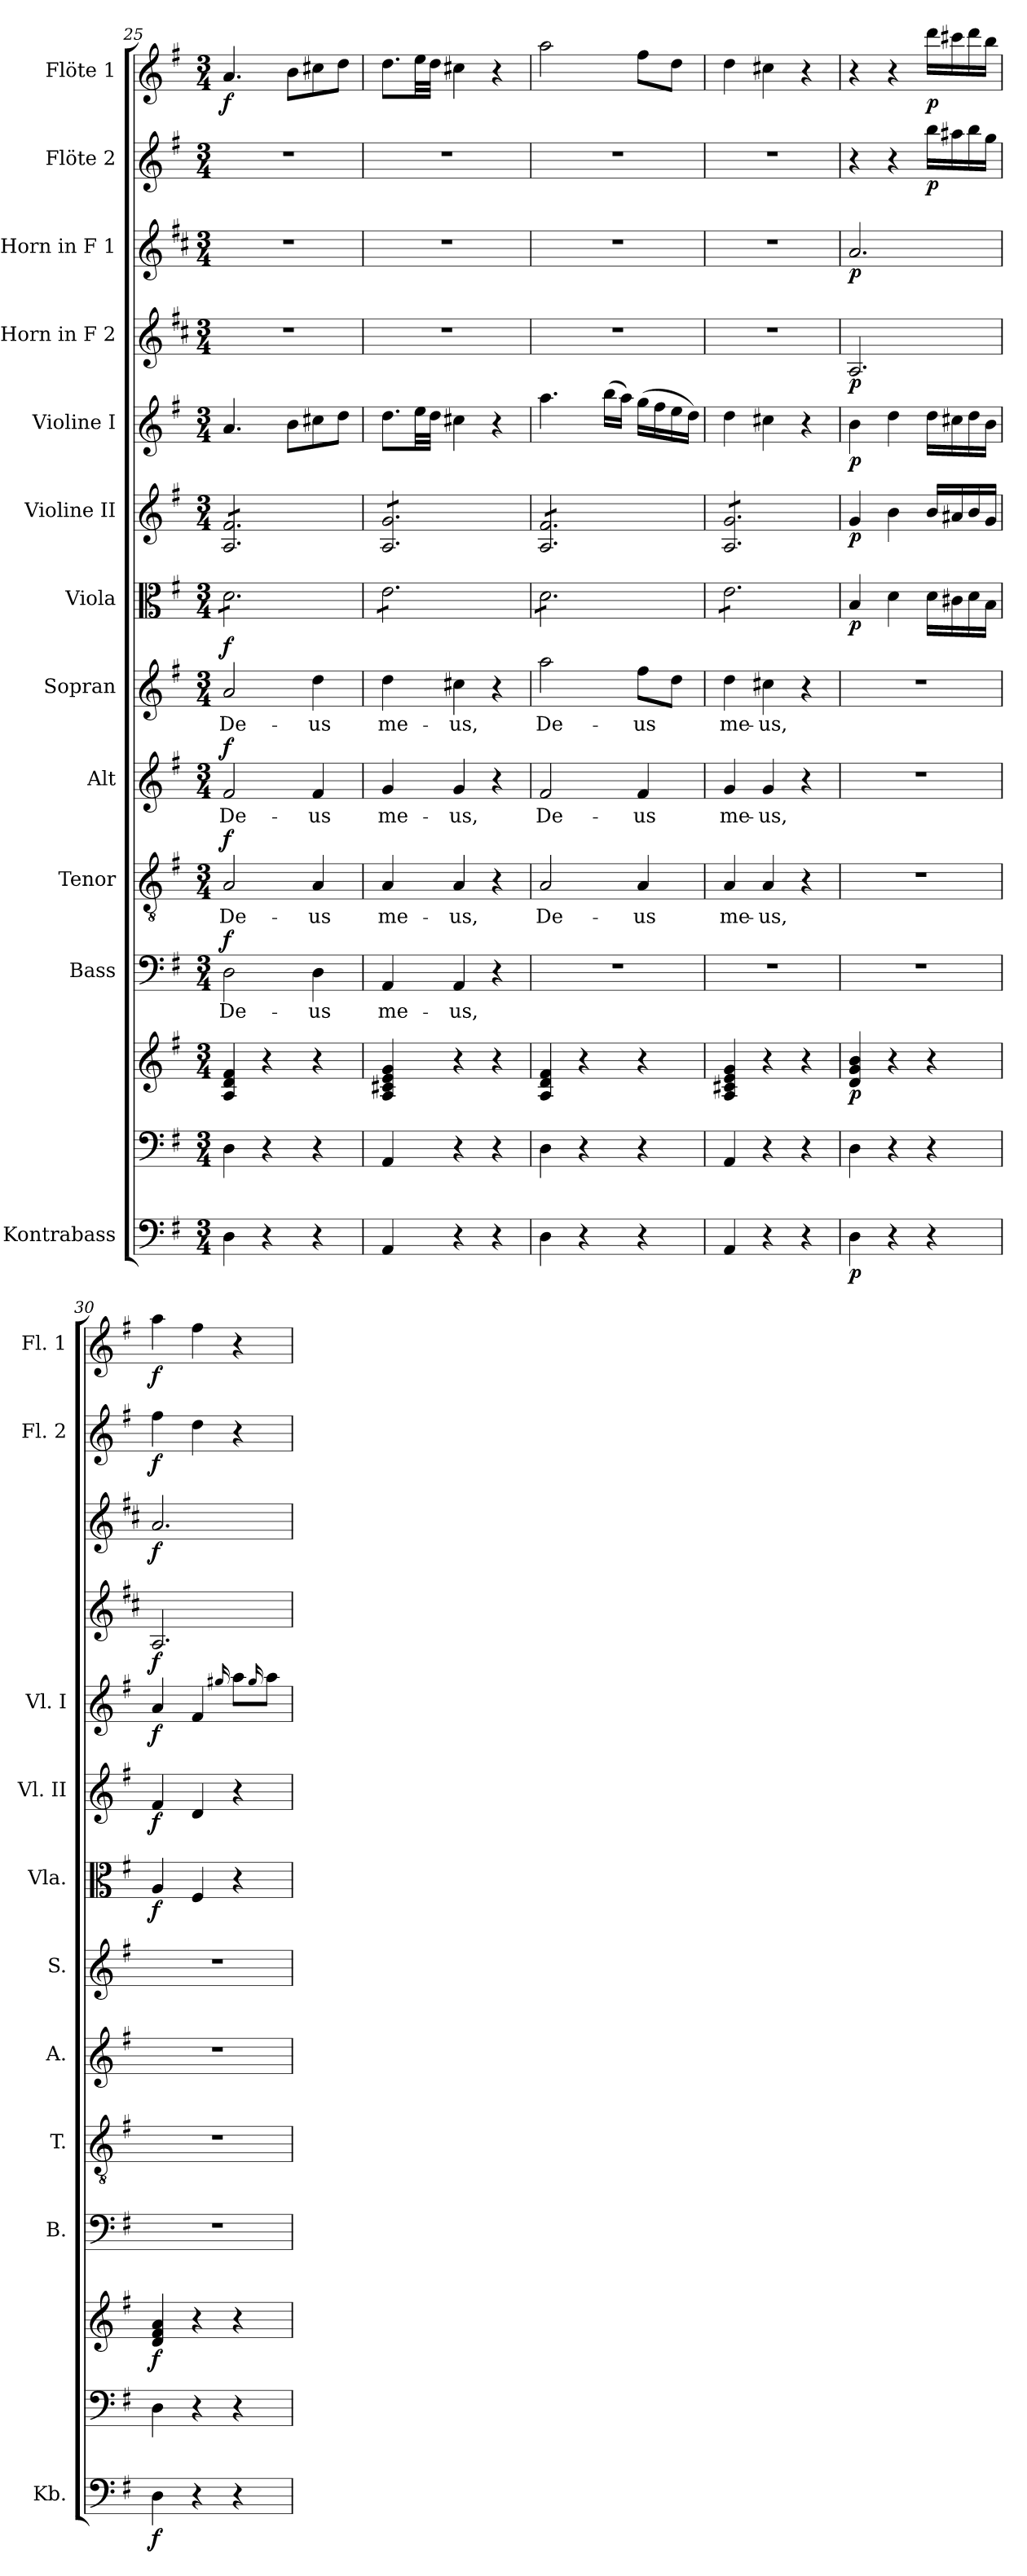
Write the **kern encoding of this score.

**kern	**dynam	**kern	**kern	**dynam	**kern	**text	**dynam	**kern	**text	**dynam	**kern	**text	**dynam	**kern	**text	**dynam	**kern	**dynam	**kern	**dynam	**kern	**dynam	**kern	**dynam	**kern	**dynam	**kern	**dynam	**kern	**dynam
*part13	*part13	*part12	*part12	*part12	*part11	*part11	*part11	*part10	*part10	*part10	*part9	*part9	*part9	*part8	*part8	*part8	*part7	*part7	*part6	*part6	*part5	*part5	*part4	*part4	*part3	*part3	*part2	*part2	*part1	*part1
*staff14	*staff14	*staff13	*staff12	*staff12/13	*staff11	*staff11	*staff11	*staff10	*staff10	*staff10	*staff9	*staff9	*staff9	*staff8	*staff8	*staff8	*staff7	*staff7	*staff6	*staff6	*staff5	*staff5	*staff4	*staff4	*staff3	*staff3	*staff2	*staff2	*staff1	*staff1
*I"Kontrabass	*	*	*	*	*I"Bass	*	*	*I"Tenor	*	*	*I"Alt	*	*	*I"Sopran	*	*	*I"Viola	*	*I"Violine II	*	*I"Violine I	*	*I"Horn in F 2	*	*I"Horn in F 1	*	*I"Flöte 2	*	*I"Flöte 1	*
*I'Kb.	*	*	*	*	*I'B.	*	*	*I'T.	*	*	*I'A.	*	*	*I'S.	*	*	*I'Vla.	*	*I'Vl. II	*	*I'Vl. I	*	*	*	*	*	*I'Fl. 2	*	*I'Fl. 1	*
*clefF4	*	*clefF4	*clefG2	*	*clefF4	*	*	*clefGv2	*	*	*clefG2	*	*	*clefG2	*	*	*clefC3	*	*clefG2	*	*clefG2	*	*clefG2	*	*clefG2	*	*clefG2	*	*clefG2	*
*ITrd7c12	*	*	*	*	*	*	*	*	*	*	*	*	*	*	*	*	*	*	*	*	*	*	*ITrd4c7	*	*ITrd4c7	*	*	*	*	*
*k[f#]	*	*k[f#]	*k[f#]	*	*k[f#]	*	*	*k[f#]	*	*	*k[f#]	*	*	*k[f#]	*	*	*k[f#]	*	*k[f#]	*	*k[f#]	*	*k[f#]	*	*k[f#]	*	*k[f#]	*	*k[f#]	*
*G:	*	*G:	*G:	*	*G:	*	*	*G:	*	*	*G:	*	*	*G:	*	*	*G:	*	*G:	*	*G:	*	*G:	*	*G:	*	*G:	*	*G:	*
*M3/4	*	*M3/4	*M3/4	*	*M3/4	*	*	*M3/4	*	*	*M3/4	*	*	*M3/4	*	*	*M3/4	*	*M3/4	*	*M3/4	*	*M3/4	*	*M3/4	*	*M3/4	*	*M3/4	*
=25	=25	=25	=25	=25	=25	=25	=25	=25	=25	=25	=25	=25	=25	=25	=25	=25	=25	=25	=25	=25	=25	=25	=25	=25	=25	=25	=25	=25	=25	=25
!	!	!	!	!	!	!LO:LY:b	!LO:DY:a	!	!LO:LY:b	!LO:DY:a	!	!LO:LY:b	!LO:DY:a	!	!LO:LY:b	!LO:DY:a	!	!	!	!	!	!	!	!	!	!	!	!	!	!LO:DY:b
*	*	*	*	*	*	*	*	*	*	*	*	*	*	*	*	*	*tremolo	*	*	*	*	*	*	*	*	*	*	*	*	*
*	*	*	*	*	*	*	*	*	*	*	*	*	*	*	*	*	*	*	*tremolo	*	*	*	*	*	*	*	*	*	*	*
4DD\	.	4D\	4A/ 4d/ 4f#/	.	2D\	De-	f	2A/	De-	f	2f#/	De-	f	2a/	De-	f	8d\L	.	8A/ 8f#/L	.	4.a/	.	2.r	.	2.r	.	2.r	.	4.a/	f
.	.	.	.	.	.	.	.	.	.	.	.	.	.	.	.	.	8d\	.	8A/ 8f#/	.	.	.	.	.	.	.	.	.	.	.
4r	.	4r	4r	.	.	.	.	.	.	.	.	.	.	.	.	.	8d\	.	8A/ 8f#/	.	.	.	.	.	.	.	.	.	.	.
.	.	.	.	.	.	.	.	.	.	.	.	.	.	.	.	.	8d\	.	8A/ 8f#/	.	8b\L	.	.	.	.	.	.	.	8b\L	.
!	!	!	!	!	!	!LO:LY:b	!	!	!LO:LY:b	!	!	!LO:LY:b	!	!	!LO:LY:b	!	!	!	!	!	!	!	!	!	!	!	!	!	!	!
4r	.	4r	4r	.	4D\	-us	.	4A/	-us	.	4f#/	-us	.	4dd\	-us	.	8d\	.	8A/ 8f#/	.	8cc#X\	.	.	.	.	.	.	.	8cc#X\	.
.	.	.	.	.	.	.	.	.	.	.	.	.	.	.	.	.	8d\J	.	8A/ 8f#/J	.	8dd\J	.	.	.	.	.	.	.	8dd\J	.
=26	=26	=26	=26	=26	=26	=26	=26	=26	=26	=26	=26	=26	=26	=26	=26	=26	=26	=26	=26	=26	=26	=26	=26	=26	=26	=26	=26	=26	=26	=26
!	!	!	!	!	!	!LO:LY:b	!	!	!LO:LY:b	!	!	!LO:LY:b	!	!	!LO:LY:b	!	!	!	!	!	!	!	!	!	!	!	!	!	!	!
4AAA/	.	4AA/	4A/ 4c#X/ 4e/ 4g/	.	4AA/	me-	.	4A/	me-	.	4g/	me-	.	4dd\	me-	.	8e\L	.	8A/ 8g/L	.	8.dd\L	.	2.r	.	2.r	.	2.r	.	8.dd\L	.
.	.	.	.	.	.	.	.	.	.	.	.	.	.	.	.	.	8e\	.	8A/ 8g/	.	.	.	.	.	.	.	.	.	.	.
.	.	.	.	.	.	.	.	.	.	.	.	.	.	.	.	.	.	.	.	.	32ee\LL	.	.	.	.	.	.	.	32ee\LL	.
.	.	.	.	.	.	.	.	.	.	.	.	.	.	.	.	.	.	.	.	.	32dd\JJJ	.	.	.	.	.	.	.	32dd\JJJ	.
!	!	!	!	!	!	!LO:LY:b	!	!	!LO:LY:b	!	!	!LO:LY:b	!	!	!LO:LY:b	!	!	!	!	!	!	!	!	!	!	!	!	!	!	!
4r	.	4r	4r	.	4AA/	-us,	.	4A/	-us,	.	4g/	-us,	.	4cc#X\	-us,	.	8e\	.	8A/ 8g/	.	4cc#X\	.	.	.	.	.	.	.	4cc#X\	.
.	.	.	.	.	.	.	.	.	.	.	.	.	.	.	.	.	8e\	.	8A/ 8g/	.	.	.	.	.	.	.	.	.	.	.
4r	.	4r	4r	.	4r	.	.	4r	.	.	4r	.	.	4r	.	.	8e\	.	8A/ 8g/	.	4r	.	.	.	.	.	.	.	4r	.
.	.	.	.	.	.	.	.	.	.	.	.	.	.	.	.	.	8e\J	.	8A/ 8g/J	.	.	.	.	.	.	.	.	.	.	.
!!LO:PB:g=z
=27	=27	=27	=27	=27	=27	=27	=27	=27	=27	=27	=27	=27	=27	=27	=27	=27	=27	=27	=27	=27	=27	=27	=27	=27	=27	=27	=27	=27	=27	=27
!	!	!	!	!	!	!	!	!	!LO:LY:b	!	!	!LO:LY:b	!	!	!LO:LY:b	!	!	!	!	!	!	!	!	!	!	!	!	!	!	!
4DD\	.	4D\	4A/ 4d/ 4f#/	.	2.r	.	.	2A/	De-	.	2f#/	De-	.	2aa\	De-	.	8d\L	.	8A/ 8f#/L	.	4.aa\	.	2.r	.	2.r	.	2.r	.	2aa\	.
.	.	.	.	.	.	.	.	.	.	.	.	.	.	.	.	.	8d\	.	8A/ 8f#/	.	.	.	.	.	.	.	.	.	.	.
4r	.	4r	4r	.	.	.	.	.	.	.	.	.	.	.	.	.	8d\	.	8A/ 8f#/	.	.	.	.	.	.	.	.	.	.	.
.	.	.	.	.	.	.	.	.	.	.	.	.	.	.	.	.	8d\	.	8A/ 8f#/	.	(>16bb\LL	.	.	.	.	.	.	.	.	.
.	.	.	.	.	.	.	.	.	.	.	.	.	.	.	.	.	.	.	.	.	16aa\JJ)	.	.	.	.	.	.	.	.	.
!	!	!	!	!	!	!	!	!	!LO:LY:b	!	!	!LO:LY:b	!	!	!LO:LY:b	!	!	!	!	!	!	!	!	!	!	!	!	!	!	!
4r	.	4r	4r	.	.	.	.	4A/	-us	.	4f#/	-us	.	8ff#\L	-us	.	8d\	.	8A/ 8f#/	.	(>16gg\LL	.	.	.	.	.	.	.	8ff#\L	.
.	.	.	.	.	.	.	.	.	.	.	.	.	.	.	.	.	.	.	.	.	16ff#\	.	.	.	.	.	.	.	.	.
.	.	.	.	.	.	.	.	.	.	.	.	.	.	8dd\J	.	.	8d\J	.	8A/ 8f#/J	.	16ee\	.	.	.	.	.	.	.	8dd\J	.
.	.	.	.	.	.	.	.	.	.	.	.	.	.	.	.	.	.	.	.	.	16dd\JJ)	.	.	.	.	.	.	.	.	.
=28	=28	=28	=28	=28	=28	=28	=28	=28	=28	=28	=28	=28	=28	=28	=28	=28	=28	=28	=28	=28	=28	=28	=28	=28	=28	=28	=28	=28	=28	=28
!	!	!	!	!	!	!	!	!	!LO:LY:b	!	!	!LO:LY:b	!	!	!LO:LY:b	!	!	!	!	!	!	!	!	!	!	!	!	!	!	!
4AAA/	.	4AA/	4A/ 4c#X/ 4e/ 4g/	.	2.r	.	.	4A/	me-	.	4g/	me-	.	4dd\	me-	.	8e\L	.	8A/ 8g/L	.	4dd\	.	2.r	.	2.r	.	2.r	.	4dd\	.
.	.	.	.	.	.	.	.	.	.	.	.	.	.	.	.	.	8e\	.	8A/ 8g/	.	.	.	.	.	.	.	.	.	.	.
!	!	!	!	!	!	!	!	!	!LO:LY:b	!	!	!LO:LY:b	!	!	!LO:LY:b	!	!	!	!	!	!	!	!	!	!	!	!	!	!	!
4r	.	4r	4r	.	.	.	.	4A/	-us,	.	4g/	-us,	.	4cc#X\	-us,	.	8e\	.	8A/ 8g/	.	4cc#X\	.	.	.	.	.	.	.	4cc#X\	.
.	.	.	.	.	.	.	.	.	.	.	.	.	.	.	.	.	8e\	.	8A/ 8g/	.	.	.	.	.	.	.	.	.	.	.
4r	.	4r	4r	.	.	.	.	4r	.	.	4r	.	.	4r	.	.	8e\	.	8A/ 8g/	.	4r	.	.	.	.	.	.	.	4r	.
.	.	.	.	.	.	.	.	.	.	.	.	.	.	.	.	.	8e\J	.	8A/ 8g/J	.	.	.	.	.	.	.	.	.	.	.
*	*	*	*	*	*	*	*	*	*	*	*	*	*	*	*	*	*	*	*Xtremolo	*	*	*	*	*	*	*	*	*	*	*
*	*	*	*	*	*	*	*	*	*	*	*	*	*	*	*	*	*Xtremolo	*	*	*	*	*	*	*	*	*	*	*	*	*
=29	=29	=29	=29	=29	=29	=29	=29	=29	=29	=29	=29	=29	=29	=29	=29	=29	=29	=29	=29	=29	=29	=29	=29	=29	=29	=29	=29	=29	=29	=29
!	!LO:DY:b	!	!	!LO:DY:b	!	!	!	!	!	!	!	!	!	!	!	!	!	!LO:DY:b	!	!LO:DY:b	!	!LO:DY:b	!	!LO:DY:b	!	!LO:DY:b	!	!	!	!
4DD\	p	4D\	4d/ 4g/ 4b/	p	2.r	.	.	2.r	.	.	2.r	.	.	2.r	.	.	4B/	p	4g/	p	4b\	p	2.D/	p	2.d/	p	4r	.	4r	.
4r	.	4r	4r	.	.	.	.	.	.	.	.	.	.	.	.	.	4d\	.	4b\	.	4dd\	.	.	.	.	.	4r	.	4r	.
!	!	!	!	!	!	!	!	!	!	!	!	!	!	!	!	!	!	!	!	!	!	!	!	!	!	!	!	!LO:DY:b	!	!LO:DY:b
4r	.	4r	4r	.	.	.	.	.	.	.	.	.	.	.	.	.	16d\LL	.	16b/LL	.	16dd\LL	.	.	.	.	.	16bb\LL	p	16ddd\LL	p
.	.	.	.	.	.	.	.	.	.	.	.	.	.	.	.	.	16c#X\	.	16a#X/	.	16cc#X\	.	.	.	.	.	16aa#X\	.	16ccc#X\	.
.	.	.	.	.	.	.	.	.	.	.	.	.	.	.	.	.	16d\	.	16b/	.	16dd\	.	.	.	.	.	16bb\	.	16ddd\	.
.	.	.	.	.	.	.	.	.	.	.	.	.	.	.	.	.	16B\JJ	.	16g/JJ	.	16b\JJ	.	.	.	.	.	16gg\JJ	.	16bb\JJ	.
=30	=30	=30	=30	=30	=30	=30	=30	=30	=30	=30	=30	=30	=30	=30	=30	=30	=30	=30	=30	=30	=30	=30	=30	=30	=30	=30	=30	=30	=30	=30
!	!LO:DY:b	!	!	!LO:DY:b	!	!	!	!	!	!	!	!	!	!	!	!	!	!LO:DY:b	!	!LO:DY:b	!	!LO:DY:b	!	!LO:DY:b	!	!LO:DY:b	!	!LO:DY:b	!	!LO:DY:b
4DD\	f	4D\	4d/ 4f#/ 4a/	f	2.r	.	.	2.r	.	.	2.r	.	.	2.r	.	.	4A/	f	4f#/	f	4a/	f	2.D/	f	2.d/	f	4ff#\	f	4aa\	f
4r	.	4r	4r	.	.	.	.	.	.	.	.	.	.	.	.	.	4F#/	.	4d/	.	4f#/	.	.	.	.	.	4dd\	.	4ff#\	.
.	.	.	.	.	.	.	.	.	.	.	.	.	.	.	.	.	.	.	.	.	16qqgg#X/	.	.	.	.	.	.	.	.	.
4r	.	4r	4r	.	.	.	.	.	.	.	.	.	.	.	.	.	4r	.	4r	.	8aa\L	.	.	.	.	.	4r	.	4r	.
.	.	.	.	.	.	.	.	.	.	.	.	.	.	.	.	.	.	.	.	.	16qqgg#/	.	.	.	.	.	.	.	.	.
.	.	.	.	.	.	.	.	.	.	.	.	.	.	.	.	.	.	.	.	.	8aa\J	.	.	.	.	.	.	.	.	.
=	=	=	=	=	=	=	=	=	=	=	=	=	=	=	=	=	=	=	=	=	=	=	=	=	=	=	=	=	=	=
*-	*-	*-	*-	*-	*-	*-	*-	*-	*-	*-	*-	*-	*-	*-	*-	*-	*-	*-	*-	*-	*-	*-	*-	*-	*-	*-	*-	*-	*-	*-
